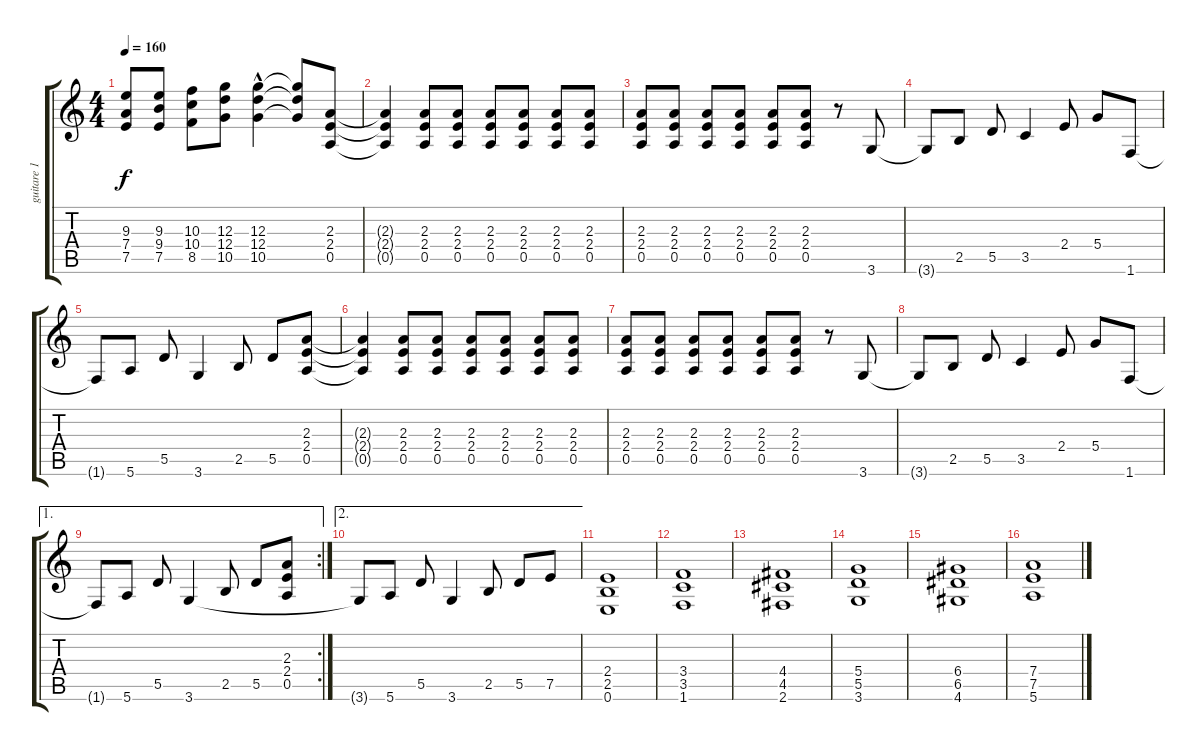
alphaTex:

\track ("guitare 1" "guitare 1") {instrument overdrivenguitar}
\staff {score tabs}
\tuning (E4 B3 G3 D3 A2 E2) {hide}
\ts (4 4)
\tempo 160
\clef g2
\ks c
(9.3 7.4 7.5).8{dy f} (9.3 9.4 7.5).8 (10.3 10.4 8.5).8 (12.3 12.4 10.5).8 (12.3{hac} 12.4 10.5).4 (12.3{t} 12.4{t} 10.5{t}).8 (2.3 2.4 0.5).8 |
(2.3{t} 2.4{t} 0.5{t}).4 (2.3 2.4 0.5).8 (2.3 2.4 0.5).8 (2.3 2.4 0.5).8 (2.3 2.4 0.5).8 (2.3 2.4 0.5).8 (2.3 2.4 0.5).8 |
(2.3 2.4 0.5).8 (2.3 2.4 0.5).8 (2.3 2.4 0.5).8 (2.3 2.4 0.5).8 (2.3 2.4 0.5).8 (2.3 2.4 0.5).8 r.8 3.6.8 |
3.6{t}.8 2.5.8 5.5.8 3.5.4 2.4.8 5.4.8 1.6.8 |
1.6{t}.8 5.6.8 5.5.8 3.6.4 2.5.8 5.5.8 (2.3 2.4 0.5).8 |
(2.3{t} 2.4{t} 0.5{t}).4 (2.3 2.4 0.5).8 (2.3 2.4 0.5).8 (2.3 2.4 0.5).8 (2.3 2.4 0.5).8 (2.3 2.4 0.5).8 (2.3 2.4 0.5).8 |
(2.3 2.4 0.5).8 (2.3 2.4 0.5).8 (2.3 2.4 0.5).8 (2.3 2.4 0.5).8 (2.3 2.4 0.5).8 (2.3 2.4 0.5).8 r.8 3.6.8 |
3.6{t}.8 2.5.8 5.5.8 3.5.4 2.4.8 5.4.8 1.6.8 |
\ae 1
\rc 2
1.6{t}.8 5.6.8 5.5.8 3.6.4 2.5.8 5.5.8 (2.3 2.4 0.5).8 |
\ae 2
3.6{t}.8 5.6.8 5.5.8 3.6.4 2.5.8 5.5.8 7.5.8 |
(2.4 2.5 0.6).1 |
(3.4 3.5 1.6).1 |
(4.4 4.5 2.6).1 |
(5.4 5.5 3.6).1 |
(6.4 6.5 4.6).1 |
(7.4 7.5 5.6).1
